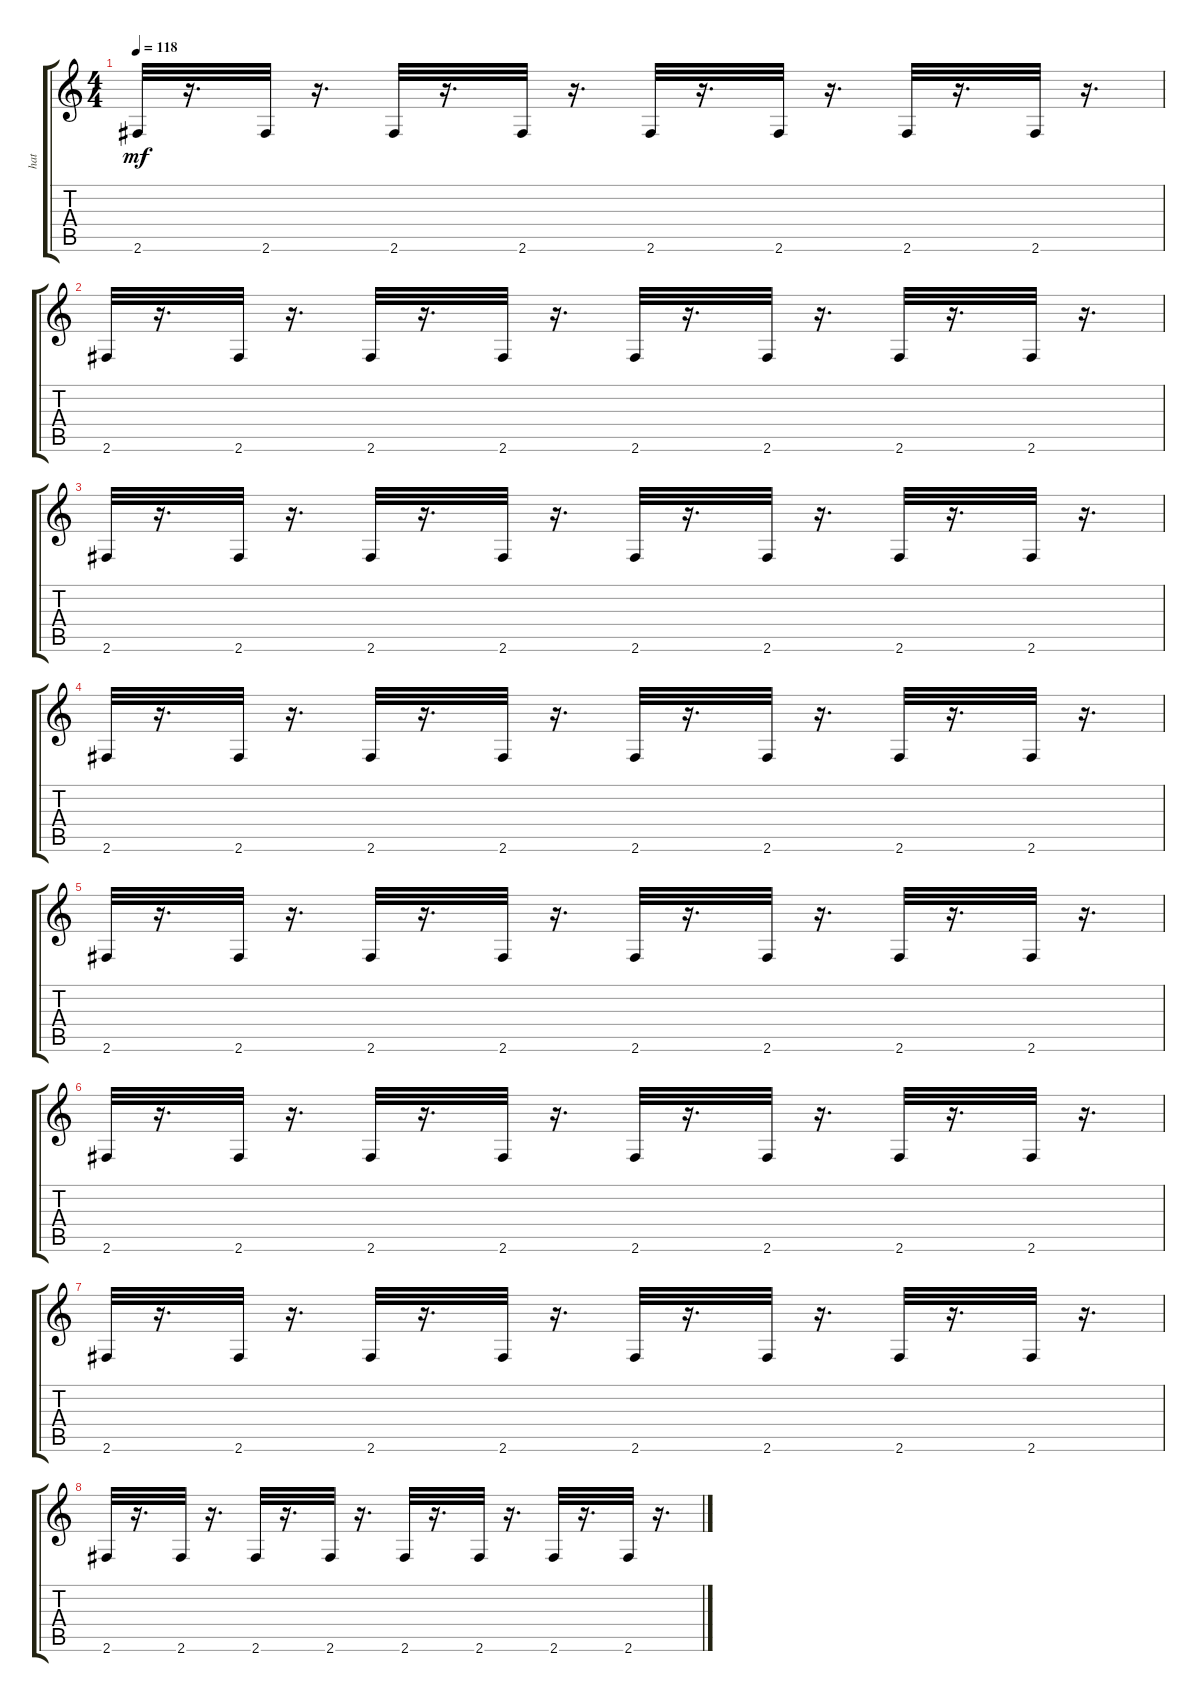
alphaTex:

\track ("hat" "hat") {instrument acousticguitarsteel}
\staff {score tabs}
\tuning (E4 B3 G3 D3 A2 E2) {hide}
\ts (4 4)
\tempo 118
\clef g2
\ks c
2.6.32{dy mf} r.16{d} 2.6.32 r.16{d} 2.6.32 r.16{d} 2.6.32 r.16{d} 2.6.32 r.16{d} 2.6.32 r.16{d} 2.6.32 r.16{d} 2.6.32 r.16{d} |
2.6.32 r.16{d} 2.6.32 r.16{d} 2.6.32 r.16{d} 2.6.32 r.16{d} 2.6.32 r.16{d} 2.6.32 r.16{d} 2.6.32 r.16{d} 2.6.32 r.16{d} |
2.6.32 r.16{d} 2.6.32 r.16{d} 2.6.32 r.16{d} 2.6.32 r.16{d} 2.6.32 r.16{d} 2.6.32 r.16{d} 2.6.32 r.16{d} 2.6.32 r.16{d} |
2.6.32 r.16{d} 2.6.32 r.16{d} 2.6.32 r.16{d} 2.6.32 r.16{d} 2.6.32 r.16{d} 2.6.32 r.16{d} 2.6.32 r.16{d} 2.6.32 r.16{d} |
2.6.32 r.16{d} 2.6.32 r.16{d} 2.6.32 r.16{d} 2.6.32 r.16{d} 2.6.32 r.16{d} 2.6.32 r.16{d} 2.6.32 r.16{d} 2.6.32 r.16{d} |
2.6.32 r.16{d} 2.6.32 r.16{d} 2.6.32 r.16{d} 2.6.32 r.16{d} 2.6.32 r.16{d} 2.6.32 r.16{d} 2.6.32 r.16{d} 2.6.32 r.16{d} |
2.6.32 r.16{d} 2.6.32 r.16{d} 2.6.32 r.16{d} 2.6.32 r.16{d} 2.6.32 r.16{d} 2.6.32 r.16{d} 2.6.32 r.16{d} 2.6.32 r.16{d} |
2.6.32 r.16{d} 2.6.32 r.16{d} 2.6.32 r.16{d} 2.6.32 r.16{d} 2.6.32 r.16{d} 2.6.32 r.16{d} 2.6.32 r.16{d} 2.6.32 r.16{d}
